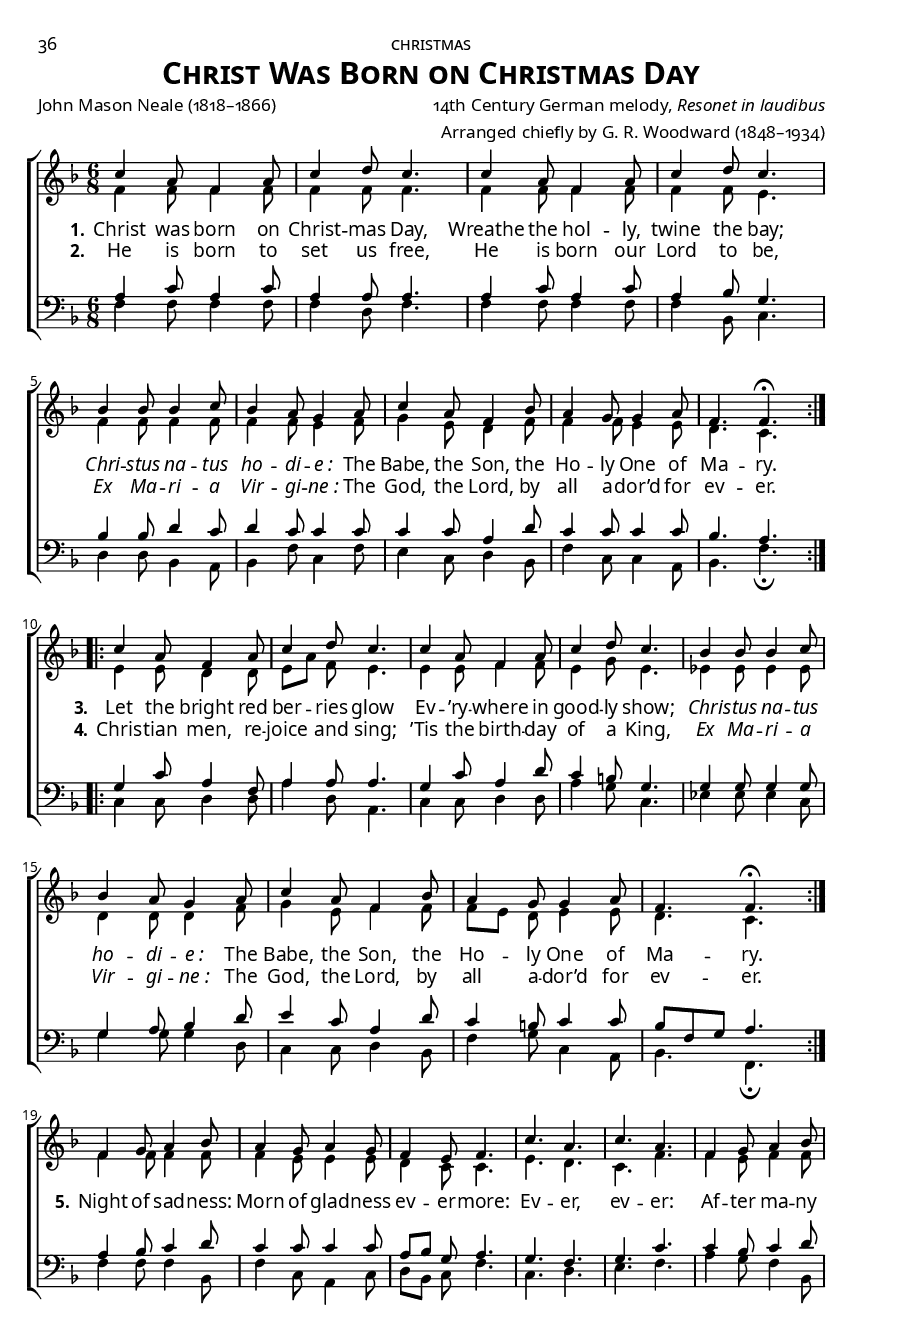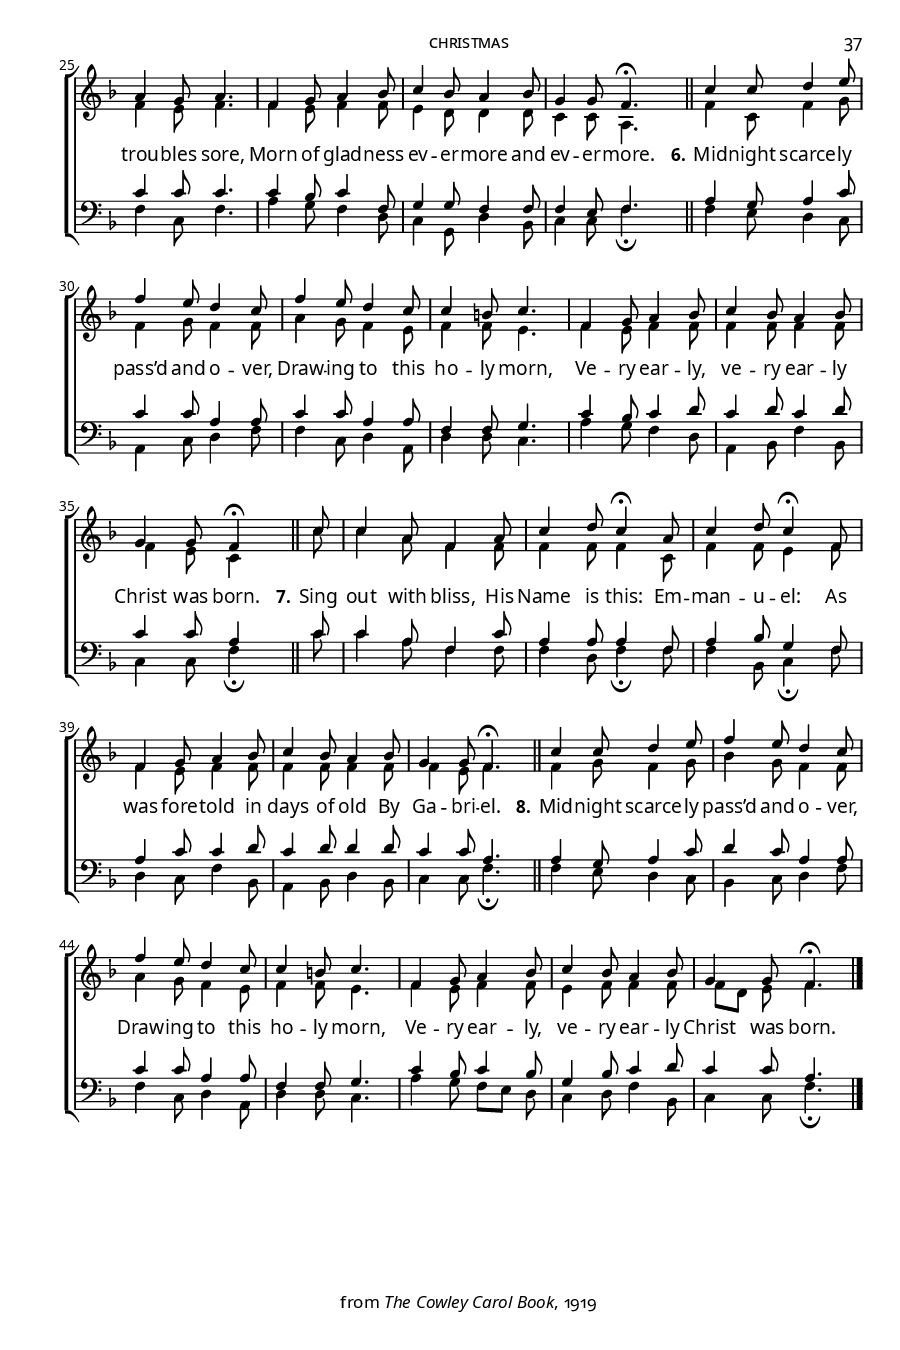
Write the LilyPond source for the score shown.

\version "2.14.2"
\include "util.ly"
\header {
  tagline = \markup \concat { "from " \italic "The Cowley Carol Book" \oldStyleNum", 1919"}

    title = \markup{\override #'(font-name . "Garamond Premier Pro Semibold"){ \abs-fontsize #15 \smallCapsOldStyle"Christ Was Born on Christmas Day"}}
    poet = \markup\oldStyleNum"John Mason Neale (1818–1866)"
    composer = \markup\concat{\oldStyleNum"14th Century German melody, " \italic"Resonet in laudibus"}
    arranger = \markup\oldStyleNum"Arranged chiefly by G. R. Woodward (1848–1934)"
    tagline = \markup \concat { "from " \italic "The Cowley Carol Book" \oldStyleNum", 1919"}
  }
\paper {
  print-all-headers = ##f
  paper-height = 9\in
  paper-width = 6\in
  indent = 0\in
  %system-system-spacing = #'((basic-distance . 10) (padding . 0))
  %system-system-spacing =
  %  #'((basic-distance . 0)
  %     (minimum-distance . 0)
  %     (padding . -0.35)
  %     (stretchability . 100))
  ragged-last-bottom = ##t
  ragged-bottom = ##f
  two-sided = ##t
  inner-margin = 0.5\in
  outer-margin = 0.25\in
  top-margin = 0.25\in
  bottom-margin = 0.25\in
  first-page-number = #036
  print-first-page-number = ##t
  headerLine = \markup{\override #'(font-name . "Garamond Premier Pro") \smallCapsOldStyle"christmas"}
  oddHeaderMarkup = \markup\fill-line{
     \override #'(font-name . "Garamond Premier Pro")\abs-fontsize #8.5
     \combine 
        \fill-line{"" \on-the-fly #print-page-number-check-first
        \oldStylePageNum""
        }
        \fill-line{\headerLine}
  }
  evenHeaderMarkup = \markup {
     \override #'(font-name . "Garamond Premier Pro")\abs-fontsize #8.5
     \combine
        \on-the-fly #print-page-number-check-first
        \oldStylePageNum""
        \fill-line{\headerLine}
  }
}
#(set-global-staff-size 15) \paper{ #(define fonts (make-pango-font-tree "GoudyOlSt BT" "Garamond Premier Pro" "Garamond Premier Pro" (/ 15 20))) }
global = {
  \key f \major
  \time 6/8
  \autoBeamOff
  \override DynamicLineSpanner #'staff-padding = #0.0
  \override DynamicLineSpanner #'Y-extent = #'(-1 . 1)
}

sopMusic = \relative c'' {
  \repeat volta 2{
    c4 a8 f4 a8 |
    c4 d8 c4. |
    c4 a8 f4 a8 |
    c4 d8 c4. |
    
    bes4 bes8 bes4 c8 |
    bes4 a8 g4 a8 |
    c4 a8 f4 bes8 |
    a4 g8 g4 a8 |
    f4. f\fermata \break
  }
  \repeat volta 2{
    c'4 a8 f4 a8 |
    c4 d8 c4. |
    c4 a8 f4 a8 |
    c4 d8 c4. |
    
    bes4 bes8 bes4 c8 |
    bes4 a8 g4 a8 |
    c4 a8 f4 bes8 |
    
    
    %page2
    a4 g8 g4 a8 |
    f4. f\fermata \break
  }
  
  f4 g8 a4 bes8 |
  a4 g8 a4 g8 |
  
  f4 e8 f4. |
  c'4. a |
  c a |
  f4 g8 a4 bes8 |
  
  a4 g8 a4. |
  f4 g8 a4 bes8 |
  c4 bes8 a4 bes8 |
  g4 g8 f4.\fermata \bar"||"
  
  c'4 c8 d4 e8 |
  f4 e8 d4 c8 |
  f4 e8 d4 c8 |
  c4 b8 c4. |
  
  f,4 g8 a4 bes8 c4 bes8 a4 bes8 |
  g4 g8 f4\fermata \bar"||"
  c'8 |
  c4 a8 f4 a8 |
  
  %page3
  c4 d8 c4\fermata a8 |
  c4\< d8\< c4\<\fermata f,8 |
  f4 g8 a4 bes8 |
  c4 bes8 a4 bes8 |
  
  g4 g8 f4.\fermata \bar"||"
  c'4 c8 d4 e8 f4 e8 d4 c8 |
  f4 e8 d4 c8 |
  
  c4 b8 c4. |
  f,4 g8 a4 bes8 |
  c4 bes8 a4 bes8 |
  g4 g8 f4.\fermata \bar"|."
}
sopWords = \lyricmode {
  
}

altoMusic = \relative c' {
  \repeat volta 2{
    f4 f8 f4 f8 |
    f4 f8 f4. |
    f4 f8 f4 f8 |
    f4 f8 e4. |
    
    f4 f8 f4 f8 |
    f4 f8 e4 f8 |
    g4 e8 d4 f8 |
    f4 f8 e4 e8 |
    d4. c
  }
  \repeat volta 2{
    e4 e8 d4 d8 |
    e[ a] f e4. |
    e4 e8 f4 f8 |
    
    e4 g8 e4. |
    ees4 ees8 ees4 ees8 |
    d4 d8 d4 f8 |
    g4 e8 f4 f8 |
    
    %page2
    f8[ e] d e4 e8 |
    d4. c |
  }
  f4 f8 f4 f8 |
  f4 e8 e4 e8 |
  
  d4 c8 c4. |
  e d |
  c f |
  f4 e8 f4 f8 |
  
  f4 e8 f4. |
  f4 e8 f4 f8 |
  e4 d8 d4 d8 |
  c4 c8 a4. \bar"||"
  
  f'4 c8 f4 g8 |
  f4 g8 f4 f8 |
  a4 g8 f4 e8 |
  f4 f8 e4. |
  
  f4 e8 f4 f8 |
  f4 f8 f4 f8 |
  f4 e8 c4 \bar"||"
  c'8 |
  c4 a8 f4 f8 |
  
  %page3
  f4 f8 f4 c8 |
  f4 f8 e4 f8 |
  f4 e8 f4 f8 |
  f4 f8 f4 f8 |
  
  f4 e8 f4. \bar"||"
  f4 g8 f4 g8 |
  bes4 g8 f4 f8 |
  a4 g8 f4 e8 |
  
  f4 f8 e4. |
  f4 e8 f4 f8 |
  e4 f8 f4 f8 |
  f[ d] e f4. \bar"|."
}
altoWords = \lyricmode {
  \dropLyricsV
  \set stanza = #" 1."
  Christ was born on Christ -- mas Day,
  Wreathe the hol -- ly, twine the bay;
  
  \markup\italic Chri -- \markup\italic stus \markup\italic na -- \markup\italic tus \markup\italic ho -- \markup\italic di -- \markup\italic "e :"
  The Babe, the Son, the Ho -- ly One of Ma -- ry.
  
  \set stanza = #" 3."
  Let the bright red ber -- ries glow
  Ev -- ’ry -- where in good -- ly show;
  
  \markup\italic Chri -- \markup\italic stus \markup\italic na -- \markup\italic tus \markup\italic ho -- \markup\italic di -- \markup\italic "e :"
  The Babe, the Son, the Ho -- ly One of Ma -- ry.
  
  \set stanza = #" 5."
  Night of sad -- ness: Morn of glad -- ness
  ev -- er -- more:
  Ev -- er, ev -- er:
  Af -- ter ma -- ny trou -- bles sore,
  Morn of glad -- ness ev -- er -- more and ev -- er -- more.
  
  \set stanza = #"   6."
  Mid -- night scarce -- ly pass’d and o -- ver,
  Draw -- ing to this ho -- ly morn,
  Ve -- ry ear -- ly, ve -- ry ear -- ly Christ was born.
  
  \set stanza = #"   7."
  Sing out with bliss, His Name is this:
  Em -- man -- u -- el:
  As was fore -- told in days of old
  By Ga -- bri -- el.
  
  \set stanza = #"   8."
  Mid -- night scarce -- ly pass’d and o -- ver,
  Draw -- ing to this ho -- ly morn,
  Ve -- ry ear -- ly, ve -- ry ear -- ly Christ was born.
}
altoWordsII = \lyricmode {
  \dropLyricsV
  \set stanza = #" 2."
  He is born to set us free,
  He is born our Lord to be,
  
  \markup\italic Ex \markup\italic Ma -- \markup\italic ri -- \markup\italic a \markup\italic Vir -- \markup\italic gi -- \markup\italic "ne :"
  The God, the Lord, by all a -- dor’d for ev -- er.
  
  \set stanza = #" 4."
  Chris -- tian men, re -- joice and sing;
  ’Tis the birth -- day of a King,
  
  \markup\italic Ex \markup\italic Ma -- \markup\italic ri -- \markup\italic a \markup\italic Vir -- \markup\italic gi -- \markup\italic "ne :"
  The God, the Lord, by all a -- dor’d for ev -- er.
}
altoWordsIII = \lyricmode {
}
altoWordsIV = \lyricmode {
}
altoWordsV = \lyricmode {
}
altoWordsVI = \lyricmode {
}
tenorMusic = \relative c' {
  \repeat volta 2{
    a4 c8 a4 c8 |
    a4 a8 a4. |
    a4 c8 a4 c8 |
    a4 bes8 g4. |
    
    bes4 bes8 d4 c8 |
    d4 c8 c4 c8 |
    c4 c8 a4 d8 |
    c4 c8 c4 c8 |
    bes4. a
  }
  \repeat volta 2{
    g4 c8 a4 f8 |
    a4 a8 a4. |
    g4 c8 a4 d8 |
    
    c4 b8 g4. |
    g4 g8 g4 g8 |
    g4 a8 bes4 d8 |
    e4 c8 a4 d8 |
    
    %page2
    c4 b8 c4 c8 |
    bes[ f g] a4. |
  }
  a4 bes8 c4 d8 |
  c4 c8 c4 c8 |
  
  a[ bes] g a4. |
  g f |
  g c |
  c4 bes8 c4 d8 |
  
  c4 c8 c4. |
  c4 bes8 c4 f,8 |
  g4 g8 f4 f8 |
  f4 e8 f4. \bar"||"
  
  a4 g8 a4 c8 |
  c4 c8 a4 a8 |
  c4 c8 a4 a8 |
  f4 f8 g4. |
  
  c4 bes8 c4 d8 |
  c4 d8 c4 d8 |
  c4 c8 a4 \bar"||"
  c8 |
  c4 a8 f4 c'8 |
  
  %page3
  a4 a8 a4 f8 |
  a4 bes8 g4 f8 |
  a4 c8 c4 d8 |
  c4 d8 d4 d8 |
  
  c4 c8 a4. \bar"||"
  a4 g8 a4 c8 |
  d4 c8 a4 a8 |
  c4 c8 a4 a8 |
  
  f4 f8 g4. |
  c4 bes8 c4 bes8 |
  g4 bes8 c4 d8 |
  c4 c8 a4. \bar"|."
}
tenorWords = \lyricmode {

}

bassMusic = \relative c {
  \repeat volta 2 {
    f4 f8 f4 f8 |
    f4 d8 f4. |
    f4 f8 f4 f8 |
    f4 bes,8 c4. |
    
    d4 d8 bes4 a8 |
    bes4 f'8 c4 f8 |
    e4 c8 d4 bes8 |
    f'4 c8 c4 a8 |
    bes4. f'\fermata
  }
  \repeat volta 2{
    c4 c8 d4 d8 |
    a'4 d,8 a4. |
    c4 c8 d4 d8 |
    
    a'4 g8 c,4. |
    ees4 ees8 ees4 c8 |
    g'4 g8 g4 d8 |
    c4 c8 d4 bes8 |
    
    %page2
    f'4 g8 c,4 a8 |
    bes4. f\fermata |
  }
  f'4 f8 f4 bes,8 |
  f'4 c8 a4 c8 |
  
  d[ bes] c f4. |
  c d |
  e f |
  a4 g8 f4 bes,8 |
  
  f'4 c8 f4. |
  a4 g8 f4 d8 |
  c4 g8 d'4 bes8 |
  c4 c8 f4.\fermata \bar"||"
  
  f4 e8 d4 c8 |
  a4 c8 d4 f8 |
  f4 c8 d4 a8 |
  d4 d8 c4. |
  
  a'4 g8 f4 d8 |
  a4 bes8 f'4 bes,8 |
  c4 c8 f4\fermata \bar"||"
  c'8 |
  c4 a8 f4 f8 |
  
  %page3
  f4 d8 f4\fermata f8 |
  f4 bes,8 c4\fermata f8 |
  d4 c8 f4 bes,8 |
  a4 bes8 d4 bes8 |
  
  c4 c8 f4.\fermata \bar"||"
  f4 e8 d4 c8 |
  bes4 c8 d4 f8 |
  f4 c8 d4 a8 |
  
  d4 d8 c4. |
  a'4 g8 f[ e] d |
  c4 d8 f4 bes,8 |
  c4 c8 f4.\fermata \bar"|."
}
bassWords = \lyricmode {

}

pianoRH = \relative c' {
  
}
pianoLH = \relative c' {
  
}

\score {
  <<
   \new ChoirStaff <<
%    \new Lyrics = sopranos \with { \override VerticalAxisGroup #'nonstaff-relatedstaff-spacing = #'((basic-distance . 1)) }
    \new Staff = women <<
      \new Voice = "sopranos" { \voiceOne << \global \sopMusic >> }
      \new Voice = "altos" { \voiceTwo << \global \altoMusic >> }
    >>
    \new Lyrics \with { alignAboveContext = #"women" \override VerticalAxisGroup #'nonstaff-relatedstaff-spacing = #'((basic-distance . 1))} \lyricsto "sopranos" \sopWords
    \new Lyrics = "altosVI"  \with { alignBelowContext = #"women" } \lyricsto "sopranos" \altoWordsVI
    \new Lyrics = "altosV"  \with { alignBelowContext = #"women" } \lyricsto "sopranos" \altoWordsV
    \new Lyrics = "altosIV"  \with { alignBelowContext = #"women" } \lyricsto "sopranos" \altoWordsIV
    \new Lyrics = "altosIII"  \with { alignBelowContext = #"women" } \lyricsto "sopranos" \altoWordsIII
    \new Lyrics = "altosII"  \with { alignBelowContext = #"women" } \lyricsto "sopranos" \altoWordsII
    \new Lyrics = "altos"  \with { alignBelowContext = #"women" } \lyricsto "sopranos" \altoWords
   \new Staff = men <<
      \clef bass
      \new Voice = "tenors" { \voiceOne << \global \tenorMusic >> }
      \new Voice = "basses" { \voiceTwo << \global \bassMusic >> }
    >>
    \new Lyrics \with { alignAboveContext = #"men" \override VerticalAxisGroup #'nonstaff-relatedstaff-spacing = #'((basic-distance . 1)) } \lyricsto "tenors" \tenorWords
    \new Lyrics \with { alignBelowContext = #"men" \override VerticalAxisGroup #'nonstaff-relatedstaff-spacing = #'((basic-distance . 1)) } \lyricsto "basses" \bassWords
  >>
%    \new PianoStaff << \new Staff { \new Voice { \pianoRH } } \new Staff { \clef "bass" \pianoLH } >>
  >>
  \layout {
    \context {
      \Score
      %\override SpacingSpanner #'base-shortest-duration = #(ly:make-moment 1 8)
      %\override SpacingSpanner #'common-shortest-duration = #(ly:make-moment 1 4)
    }
    \context {
      % Remove all empty staves
      % \Staff \RemoveEmptyStaves \override VerticalAxisGroup #'remove-first = ##t
    }
    \context {
      \Lyrics
      \override LyricText #'X-offset = #center-on-word
    }
  }
  
  
}

\score {
  \unfoldRepeats

  <<
   \new ChoirStaff <<
%    \new Lyrics = sopranos \with { \override VerticalAxisGroup #'nonstaff-relatedstaff-spacing = #'((basic-distance . 1)) }
    \new Staff = women <<
      \new Voice = "sopranos" { \voiceOne << \global \sopMusic >> }
      \new Voice = "altos" { \voiceTwo << \global \altoMusic >> }
    >>
    \new Lyrics \with { alignAboveContext = #"women" \override VerticalAxisGroup #'nonstaff-relatedstaff-spacing = #'((basic-distance . 1))} \lyricsto "sopranos" \sopWords
    \new Lyrics = "altosVI"  \with { alignBelowContext = #"women" } \lyricsto "sopranos" \altoWordsVI
    \new Lyrics = "altosV"  \with { alignBelowContext = #"women" } \lyricsto "sopranos" \altoWordsV
    \new Lyrics = "altosIV"  \with { alignBelowContext = #"women" } \lyricsto "sopranos" \altoWordsIV
    \new Lyrics = "altosIII"  \with { alignBelowContext = #"women" } \lyricsto "sopranos" \altoWordsIII
    \new Lyrics = "altosII"  \with { alignBelowContext = #"women" } \lyricsto "sopranos" \altoWordsII
    \new Lyrics = "altos"  \with { alignBelowContext = #"women" } \lyricsto "sopranos" \altoWords
   \new Staff = men <<
      \clef bass
      \new Voice = "tenors" { \voiceOne << \global \tenorMusic >> }
      \new Voice = "basses" { \voiceTwo << \global \bassMusic >> }
    >>
    \new Lyrics \with { alignAboveContext = #"men" \override VerticalAxisGroup #'nonstaff-relatedstaff-spacing = #'((basic-distance . 1)) } \lyricsto "tenors" \tenorWords
    \new Lyrics \with { alignBelowContext = #"men" \override VerticalAxisGroup #'nonstaff-relatedstaff-spacing = #'((basic-distance . 1)) } \lyricsto "basses" \bassWords
  >>
%    \new PianoStaff << \new Staff { \new Voice { \pianoRH } } \new Staff { \clef "bass" \pianoLH } >>
  >>
  
  
  \midi {
    \tempo 4 = 95
    \set Staff.midiInstrument = "flute"
  
    \context {
      \Voice
      \remove "Dynamic_performer"
    }
  }
}

